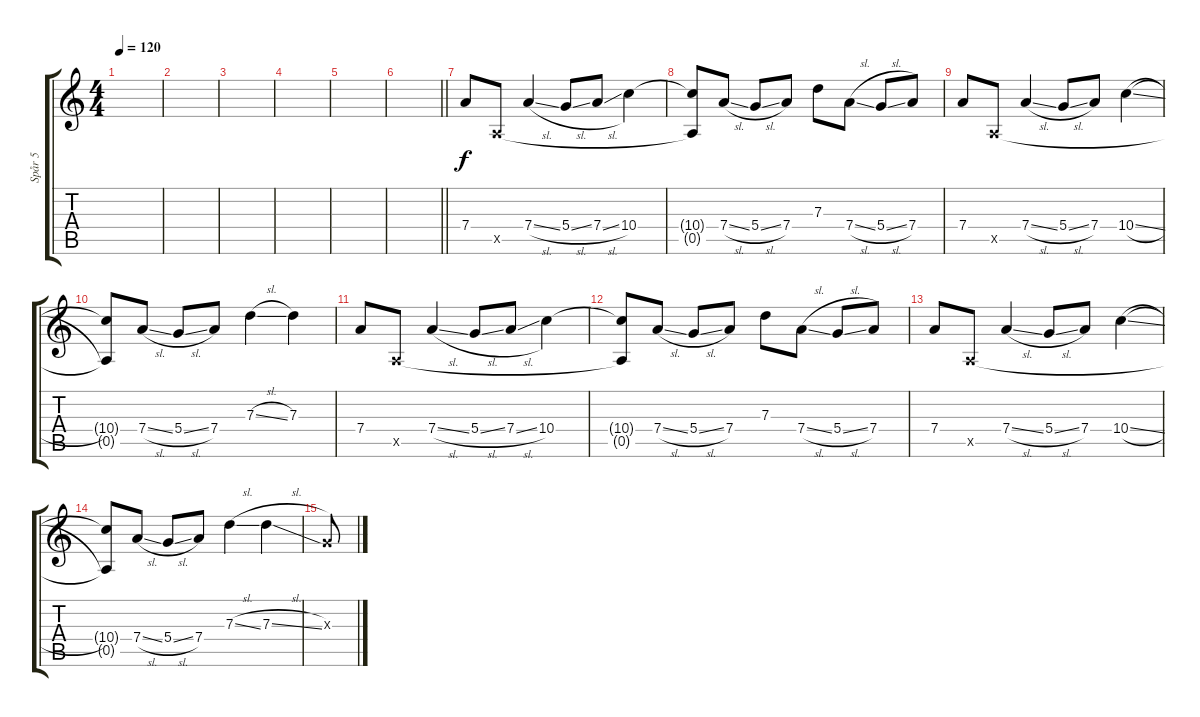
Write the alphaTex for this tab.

\track ("Spår 5" "Spår 5") {instrument distortionguitar}
\staff {score tabs}
\tuning (E4 B3 G3 D3 A2 E2) {hide}
\ts (4 4)
\tempo 120
\clef g2
\ks c
|
|
|
|
|
\barLineRight lightlight
|
7.4.8 0.5{x}.8 7.4{sl}.4 5.4{sl}.8 7.4{sl}.8 10.4.4 |
(10.4{t} 0.5{t}).8 7.4{sl}.8 5.4{sl}.8 7.4.8 7.3.8 7.4{sl}.8 5.4{sl}.8 7.4.8 |
7.4.8 0.5{x}.8 7.4{sl}.4 5.4{sl}.8 7.4.8 10.4{sl}.4 |
(10.4{t} 0.5{t}).8 7.4{sl}.8 5.4{sl}.8 7.4.8 7.3{sl}.4 7.3.4 |
7.4.8 0.5{x}.8 7.4{sl}.4 5.4{sl}.8 7.4{sl}.8 10.4.4 |
(10.4{t} 0.5{t}).8 7.4{sl}.8 5.4{sl}.8 7.4.8 7.3.8 7.4{sl}.8 5.4{sl}.8 7.4.8 |
7.4.8 0.5{x}.8 7.4{sl}.4 5.4{sl}.8 7.4.8 10.4{sl}.4 |
(10.4{t} 0.5{t}).8 7.4{sl}.8 5.4{sl}.8 7.4.8 7.3{sl}.4 7.3{sl}.4 |
0.3{x}.8
